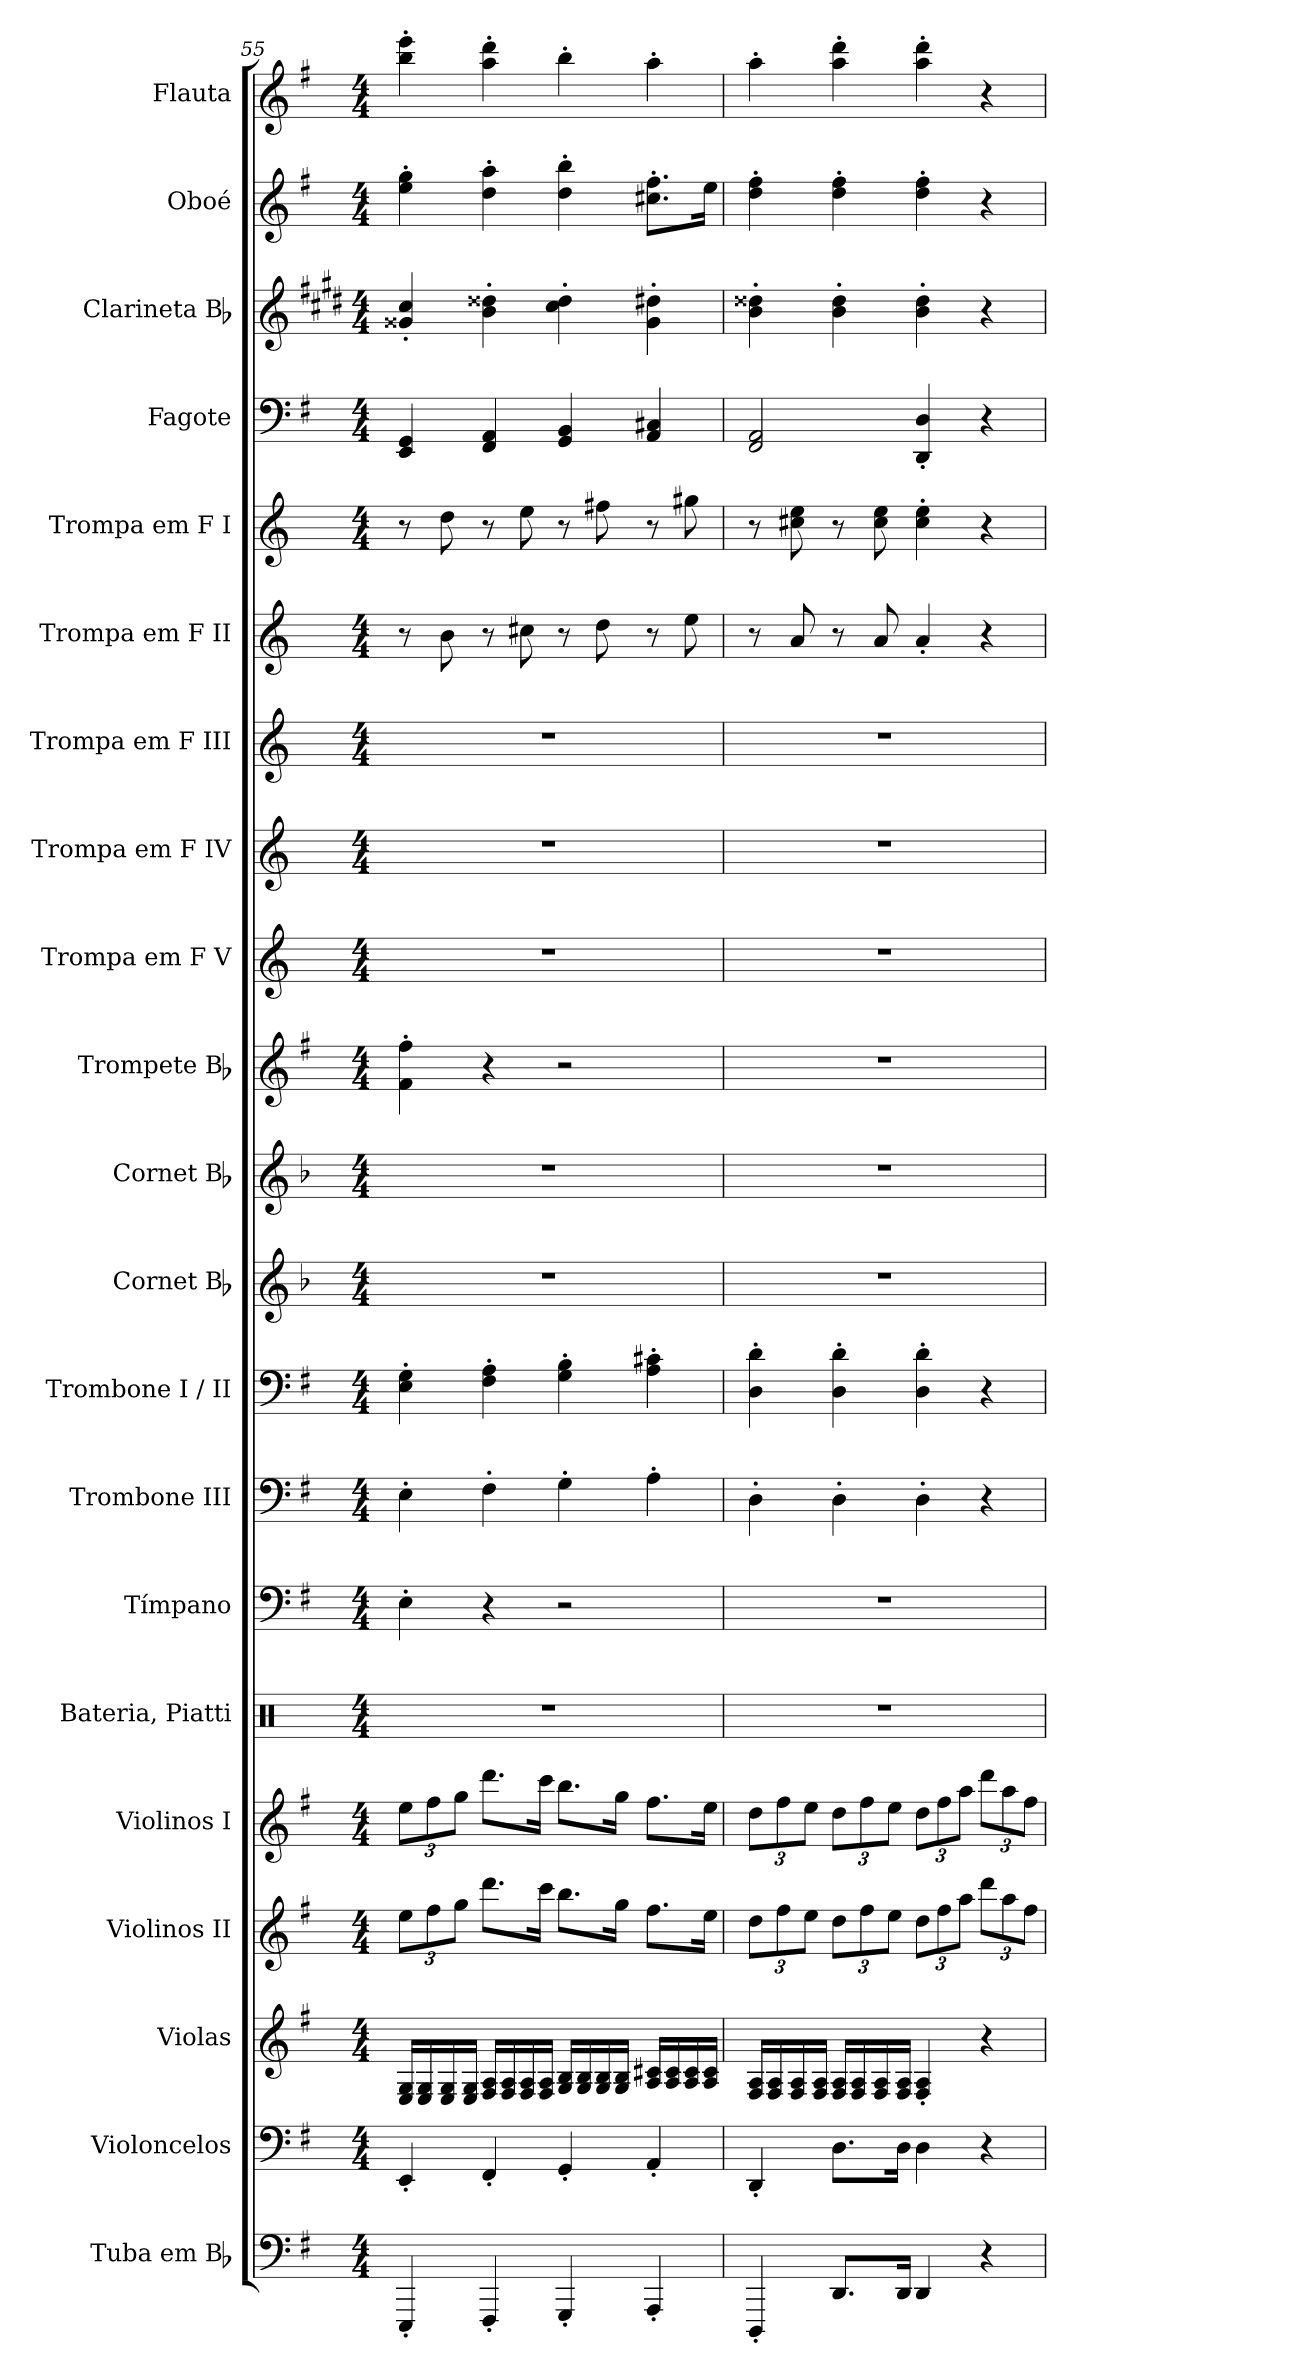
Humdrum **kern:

**kern	**kern	**kern	**kern	**kern	**kern	**kern	**kern	**kern	**kern	**kern	**kern	**kern	**kern	**kern	**kern	**kern	**kern	**kern	**kern	**kern
*part21	*part20	*part19	*part18	*part17	*part16	*part15	*part14	*part13	*part12	*part11	*part10	*part9	*part8	*part7	*part6	*part5	*part4	*part3	*part2	*part1
*staff21	*staff20	*staff19	*staff18	*staff17	*staff16	*staff15	*staff14	*staff13	*staff12	*staff11	*staff10	*staff9	*staff8	*staff7	*staff6	*staff5	*staff4	*staff3	*staff2	*staff1
*I"Tuba em Bb	*I"Violoncelos	*I"Violas	*I"Violinos II	*I"Violinos I	*I"Bateria, Piatti	*I"Tímpano	*I"Trombone III	*I"Trombone I / II	*I"Cornet Bb	*I"Cornet Bb	*I"Trompete Bb	*I"Trompa em F V	*I"Trompa em F IV	*I"Trompa em F III	*I"Trompa em F II	*I"Trompa em F I	*I"Fagote	*I"Clarineta Bb	*I"Oboé	*I"Flauta
*I'Tu. Bb	*I'Vlcs.	*	*	*I'Vlns.	*I'Bat.	*	*I'Trb.	*I'Trb.	*I'Cnt. Bb	*I'Cnt. Bb	*I'Tpt. Bb	*I'Trom. F	*I'Trom. F	*I'Trom. F	*I'Trom. F	*I'Trom. F	*I'Fgt	*I'Cl. Bb	*I'Ob.	*I'Fl
*clefF4	*clefF4	*clefG2	*clefG2	*clefG2	*clefX	*clefF4	*clefF4	*clefF4	*clefG2	*clefG2	*clefG2	*clefG2	*clefG2	*clefG2	*clefG2	*clefG2	*clefF4	*clefG2	*clefG2	*clefG2
*	*	*	*	*	*	*	*	*	*ITrd1c2	*ITrd1c2	*ITrd1c2	*ITrd4c7	*ITrd4c7	*ITrd4c7	*ITrd4c7	*ITrd4c7	*	*ITrd1c2	*	*
*k[f#]	*k[f#]	*k[f#]	*k[f#]	*k[f#]	*k[]	*k[f#]	*k[f#]	*k[f#]	*k[b-e-a-]	*k[b-e-a-]	*k[b-]	*k[b-]	*k[b-]	*k[b-]	*k[b-]	*k[b-]	*k[f#]	*k[f#c#]	*k[f#]	*k[f#]
*M4/4	*M4/4	*M4/4	*M4/4	*M4/4	*M4/4	*M4/4	*M4/4	*M4/4	*M4/4	*M4/4	*M4/4	*M4/4	*M4/4	*M4/4	*M4/4	*M4/4	*M4/4	*M4/4	*M4/4	*M4/4
*	*	*	*Xbrackettup	*Xbrackettup	*	*	*	*	*	*	*	*	*	*	*	*	*	*	*	*
=55	=55	=55	=55	=55	=55	=55	=55	=55	=55	=55	=55	=55	=55	=55	=55	=55	=55	=55	=55	=55
4EEE'/	4EE'/	16E/ 16G/LL	12ee\L	12ee\L	1r	4E'\	4E'\	4E\' 4G\'	1r	1r	4e\' 4ee\'	1r	1r	1r	8r	8r	4EE/ 4GG/	4f##X/' 4b/'	4ee\' 4gg\'	4bb\' 4eee\'
.	.	16E/ 16G/	.	.	.	.	.	.	.	.	.	.	.	.	.	.	.	.	.	.
.	.	.	12ff#\	12ff#\	.	.	.	.	.	.	.	.	.	.	.	.	.	.	.	.
.	.	16E/ 16G/	.	.	.	.	.	.	.	.	.	.	.	.	8e\	8g\	.	.	.	.
.	.	.	12gg\J	12gg\J	.	.	.	.	.	.	.	.	.	.	.	.	.	.	.	.
.	.	16E/ 16G/JJ	.	.	.	.	.	.	.	.	.	.	.	.	.	.	.	.	.	.
4FFF#'/	4FF#'/	16F#/ 16A/LL	8.ddd\L	8.ddd\L	.	4r	4F#'\	4F#\' 4A\'	.	.	4r	.	.	.	8r	8r	4FF#/ 4AA/	4a\' 4cc##X\'	4dd\' 4aa\'	4aa\' 4ddd\'
.	.	16F#/ 16A/	.	.	.	.	.	.	.	.	.	.	.	.	.	.	.	.	.	.
.	.	16F#/ 16A/	.	.	.	.	.	.	.	.	.	.	.	.	8f#X\	8a\	.	.	.	.
.	.	16F#/ 16A/JJ	16ccc\Jk	16ccc\Jk	.	.	.	.	.	.	.	.	.	.	.	.	.	.	.	.
4GGG'/	4GG'/	16G/ 16B/LL	8.bb\L	8.bb\L	.	2r	4G'\	4G\' 4B\'	.	.	2r	.	.	.	8r	8r	4GG/ 4BB/	4b\' 4cc##\'	4dd\' 4bb\'	4bb'\
.	.	16G/ 16B/	.	.	.	.	.	.	.	.	.	.	.	.	.	.	.	.	.	.
.	.	16G/ 16B/	.	.	.	.	.	.	.	.	.	.	.	.	8g\	8bn\	.	.	.	.
.	.	16G/ 16B/JJ	16gg\Jk	16gg\Jk	.	.	.	.	.	.	.	.	.	.	.	.	.	.	.	.
4AAA'/	4AA'/	16A/ 16c#X/LL	8.ff#\L	8.ff#\L	.	.	4A'\	4A\' 4c#X\'	.	.	.	.	.	.	8r	8r	4AA/ 4C#X/	4f##\' 4cc#X\'	8.cc#X\' 8.ff#\'L	4aa'\
.	.	16A/ 16c#/	.	.	.	.	.	.	.	.	.	.	.	.	.	.	.	.	.	.
.	.	16A/ 16c#/	.	.	.	.	.	.	.	.	.	.	.	.	8a\	8cc#X\	.	.	.	.
.	.	16A/ 16c#/JJ	16ee\Jk	16ee\Jk	.	.	.	.	.	.	.	.	.	.	.	.	.	.	16ee\Jk	.
=56	=56	=56	=56	=56	=56	=56	=56	=56	=56	=56	=56	=56	=56	=56	=56	=56	=56	=56	=56	=56
4DDD'/	4DD'/	16F#/ 16A/LL	12dd\L	12dd\L	1r	1r	4D'\	4D\' 4d\'	1r	1r	1r	1r	1r	1r	8r	8r	2FF#/ 2AA/	4a\' 4cc##X\'	4dd\' 4ff#\'	4aa'\
.	.	16F#/ 16A/	.	.	.	.	.	.	.	.	.	.	.	.	.	.	.	.	.	.
.	.	.	12ff#\	12ff#\	.	.	.	.	.	.	.	.	.	.	.	.	.	.	.	.
.	.	16F#/ 16A/	.	.	.	.	.	.	.	.	.	.	.	.	8d/	8f#X\ 8a\	.	.	.	.
.	.	.	12ee\J	12ee\J	.	.	.	.	.	.	.	.	.	.	.	.	.	.	.	.
.	.	16F#/ 16A/JJ	.	.	.	.	.	.	.	.	.	.	.	.	.	.	.	.	.	.
8.DD/L	8.D\L	16F#/ 16A/LL	12dd\L	12dd\L	.	.	4D'\	4D\' 4d\'	.	.	.	.	.	.	8r	8r	.	4a\' 4cc##\'	4dd\' 4ff#\'	4aa\' 4ddd\'
.	.	16F#/ 16A/	.	.	.	.	.	.	.	.	.	.	.	.	.	.	.	.	.	.
.	.	.	12ff#\	12ff#\	.	.	.	.	.	.	.	.	.	.	.	.	.	.	.	.
.	.	16F#/ 16A/	.	.	.	.	.	.	.	.	.	.	.	.	8d/	8f#\ 8a\	.	.	.	.
.	.	.	12ee\J	12ee\J	.	.	.	.	.	.	.	.	.	.	.	.	.	.	.	.
16DD/Jk	16D\Jk	16F#/ 16A/JJ	.	.	.	.	.	.	.	.	.	.	.	.	.	.	.	.	.	.
4DD/	4D\	4F#/' 4A/'	12dd\L	12dd\L	.	.	4D'\	4D\' 4d\'	.	.	.	.	.	.	4d'/	4f#\' 4a\'	4DD/' 4D/'	4a\' 4cc##\'	4dd\' 4ff#\'	4aa\' 4ddd\'
.	.	.	12ff#\	12ff#\	.	.	.	.	.	.	.	.	.	.	.	.	.	.	.	.
.	.	.	12aa\J	12aa\J	.	.	.	.	.	.	.	.	.	.	.	.	.	.	.	.
4r	4r	4r	12ddd\L	12ddd\L	.	.	4r	4r	.	.	.	.	.	.	4r	4r	4r	4r	4r	4r
.	.	.	12aa\	12aa\	.	.	.	.	.	.	.	.	.	.	.	.	.	.	.	.
.	.	.	12ff#\J	12ff#\J	.	.	.	.	.	.	.	.	.	.	.	.	.	.	.	.
=	=	=	=	=	=	=	=	=	=	=	=	=	=	=	=	=	=	=	=	=
*-	*-	*-	*-	*-	*-	*-	*-	*-	*-	*-	*-	*-	*-	*-	*-	*-	*-	*-	*-	*-
